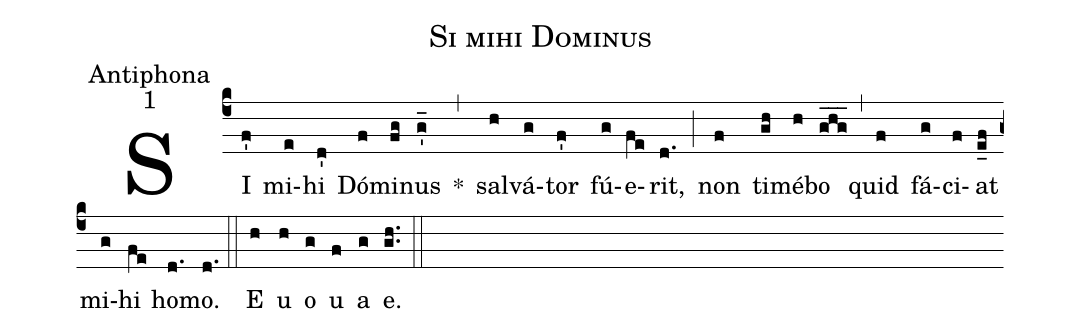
name:Si mihi Dominus;
office-part:Antiphona;
mode:1;
%%
(c4) SI(f') mi(e)hi(d') Dó(f)mi(fg)nus(g'_) *(,) sal(h)vá(g)tor(f') fú(g)e(fe)rit,(d.) (;) non(f) ti(gh)mé(h)bo(ghg___) (,) quid(f) fá(g)ci(f)at(e_f) mi(g)hi(fe) ho(d.)mo.(d.) (::) <eu>E(h) u(h) o(g) u(f) a(g) e.</eu>(gh..) (::)
